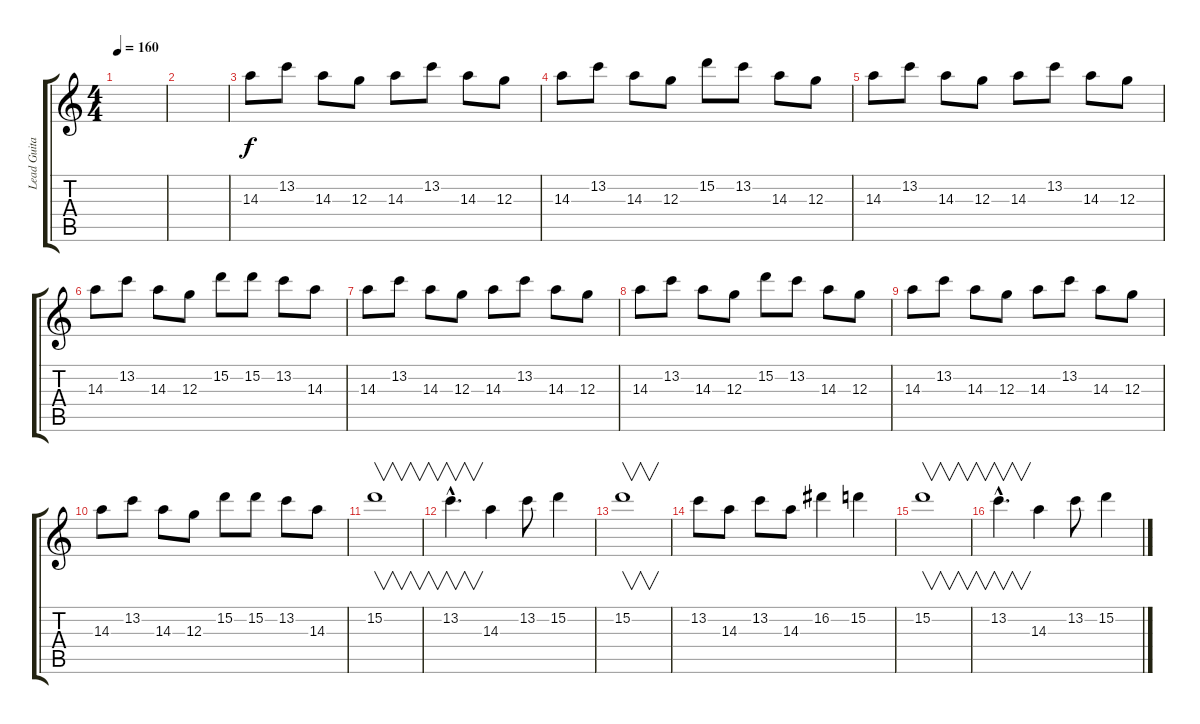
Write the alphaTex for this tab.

\track ("Lead Guitar" "Lead Guita") {instrument distortionguitar}
\staff {score tabs}
\tuning (E4 B3 G3 D3 A2 E2) {hide}
\ts (4 4)
\tempo 160
\clef g2
\ks c
|
|
14.3.8 13.2.8 14.3.8 12.3.8 14.3.8 13.2.8 14.3.8 12.3.8 |
14.3.8 13.2.8 14.3.8 12.3.8 15.2.8 13.2.8 14.3.8 12.3.8 |
14.3.8 13.2.8 14.3.8 12.3.8 14.3.8 13.2.8 14.3.8 12.3.8 |
14.3.8 13.2.8 14.3.8 12.3.8 15.2.8 15.2.8 13.2.8 14.3.8 |
14.3.8 13.2.8 14.3.8 12.3.8 14.3.8 13.2.8 14.3.8 12.3.8 |
14.3.8 13.2.8 14.3.8 12.3.8 15.2.8 13.2.8 14.3.8 12.3.8 |
14.3.8 13.2.8 14.3.8 12.3.8 14.3.8 13.2.8 14.3.8 12.3.8 |
14.3.8 13.2.8 14.3.8 12.3.8 15.2.8 15.2.8 13.2.8 14.3.8 |
15.2.1{v} |
13.2{hac}.4{v d} 14.3.4 13.2.8 15.2.4 |
15.2.1{v} |
13.2.8 14.3.8 13.2.8 14.3.8 16.2.4 15.2.4 |
15.2.1{v} |
13.2{hac}.4{v d} 14.3.4 13.2.8 15.2.4
